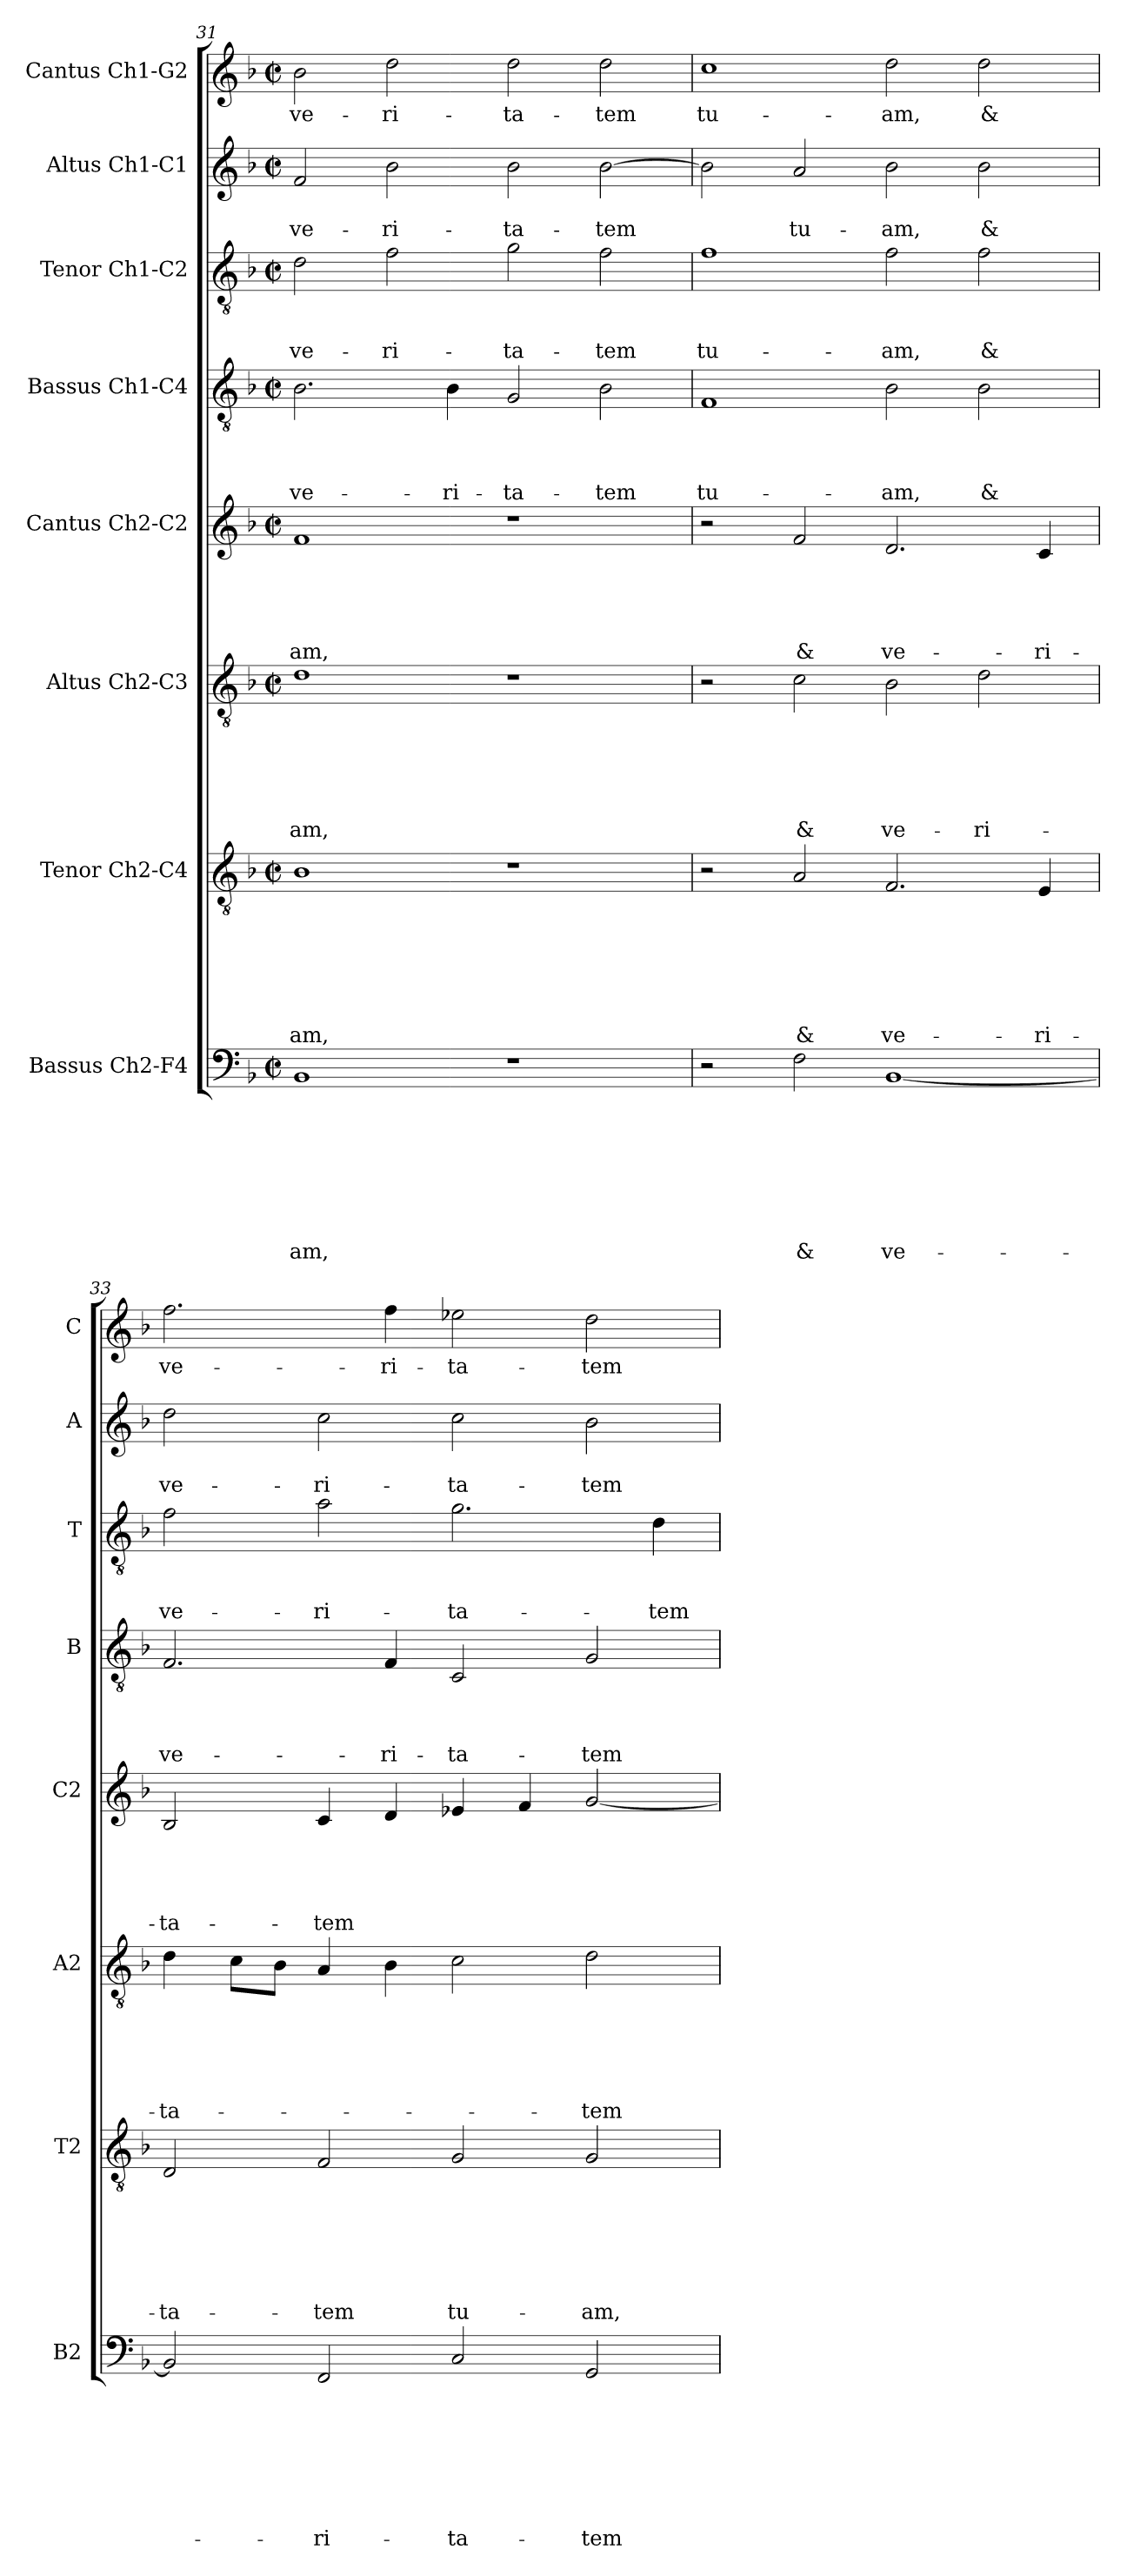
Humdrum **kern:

**kern	**text	**text	**text	**text	**text	**text	**text	**text	**kern	**text	**text	**text	**text	**text	**text	**text	**kern	**text	**text	**text	**text	**text	**text	**kern	**text	**text	**text	**text	**text	**kern	**text	**text	**text	**text	**kern	**text	**text	**text	**kern	**text	**text	**kern	**text
*part8	*part8	*part8	*part8	*part8	*part8	*part8	*part8	*part8	*part7	*part7	*part7	*part7	*part7	*part7	*part7	*part7	*part6	*part6	*part6	*part6	*part6	*part6	*part6	*part5	*part5	*part5	*part5	*part5	*part5	*part4	*part4	*part4	*part4	*part4	*part3	*part3	*part3	*part3	*part2	*part2	*part2	*part1	*part1
*staff8	*staff8	*staff8	*staff8	*staff8	*staff8	*staff8	*staff8	*staff8	*staff7	*staff7	*staff7	*staff7	*staff7	*staff7	*staff7	*staff7	*staff6	*staff6	*staff6	*staff6	*staff6	*staff6	*staff6	*staff5	*staff5	*staff5	*staff5	*staff5	*staff5	*staff4	*staff4	*staff4	*staff4	*staff4	*staff3	*staff3	*staff3	*staff3	*staff2	*staff2	*staff2	*staff1	*staff1
*I"Bassus Ch2-F4	*	*	*	*	*	*	*	*	*I"Tenor Ch2-C4	*	*	*	*	*	*	*	*I"Altus Ch2-C3	*	*	*	*	*	*	*I"Cantus Ch2-C2	*	*	*	*	*	*I"Bassus Ch1-C4	*	*	*	*	*I"Tenor Ch1-C2	*	*	*	*I"Altus Ch1-C1	*	*	*I"Cantus Ch1-G2	*
*I'B2	*	*	*	*	*	*	*	*	*I'T2	*	*	*	*	*	*	*	*I'A2	*	*	*	*	*	*	*I'C2	*	*	*	*	*	*I'B	*	*	*	*	*I'T	*	*	*	*I'A	*	*	*I'C	*
!!LO:PB:g=z
*clefF4	*	*	*	*	*	*	*	*	*clefGv2	*	*	*	*	*	*	*	*clefGv2	*	*	*	*	*	*	*clefG2	*	*	*	*	*	*clefGv2	*	*	*	*	*clefGv2	*	*	*	*clefG2	*	*	*clefG2	*
*k[b-]	*	*	*	*	*	*	*	*	*k[b-]	*	*	*	*	*	*	*	*k[b-]	*	*	*	*	*	*	*k[b-]	*	*	*	*	*	*k[b-]	*	*	*	*	*k[b-]	*	*	*	*k[b-]	*	*	*k[b-]	*
*F:	*	*	*	*	*	*	*	*	*F:	*	*	*	*	*	*	*	*F:	*	*	*	*	*	*	*F:	*	*	*	*	*	*F:	*	*	*	*	*F:	*	*	*	*F:	*	*	*F:	*
*M2/2	*	*	*	*	*	*	*	*	*M2/2	*	*	*	*	*	*	*	*M2/2	*	*	*	*	*	*	*M2/2	*	*	*	*	*	*M2/2	*	*	*	*	*M2/2	*	*	*	*M2/2	*	*	*M2/2	*
*met(c|)	*	*	*	*	*	*	*	*	*met(c|)	*	*	*	*	*	*	*	*met(c|)	*	*	*	*	*	*	*met(c|)	*	*	*	*	*	*met(c|)	*	*	*	*	*met(c|)	*	*	*	*met(c|)	*	*	*met(c|)	*
=31	=31	=31	=31	=31	=31	=31	=31	=31	=31	=31	=31	=31	=31	=31	=31	=31	=31	=31	=31	=31	=31	=31	=31	=31	=31	=31	=31	=31	=31	=31	=31	=31	=31	=31	=31	=31	=31	=31	=31	=31	=31	=31	=31
!	!	!	!	!	!	!	!	!LO:LY:b	!	!	!	!	!	!	!	!LO:LY:b	!	!	!	!	!	!	!LO:LY:b	!	!	!	!	!	!LO:LY:b	!	!	!	!	!LO:LY:b	!	!	!	!LO:LY:b	!	!	!LO:LY:b	!	!LO:LY:b
1BB-	.	.	.	.	.	.	.	-am,	1B-	.	.	.	.	.	.	-am,	1d	.	.	.	.	.	-am,	1f	.	.	.	.	-am,	2.B-\	.	.	.	ve-	2d\	.	.	ve-	2f/	.	ve-	2b-\	ve-
!	!	!	!	!	!	!	!	!	!	!	!	!	!	!	!	!	!	!	!	!	!	!	!	!	!	!	!	!	!	!	!	!	!	!	!	!	!	!LO:LY:b	!	!	!LO:LY:b	!	!LO:LY:b
.	.	.	.	.	.	.	.	.	.	.	.	.	.	.	.	.	.	.	.	.	.	.	.	.	.	.	.	.	.	.	.	.	.	.	2f\	.	.	-ri-	2b-\	.	-ri-	2dd\	-ri-
!	!	!	!	!	!	!	!	!	!	!	!	!	!	!	!	!	!	!	!	!	!	!	!	!	!	!	!	!	!	!	!	!	!	!LO:LY:b	!	!	!	!	!	!	!	!	!
.	.	.	.	.	.	.	.	.	.	.	.	.	.	.	.	.	.	.	.	.	.	.	.	.	.	.	.	.	.	4B-\	.	.	.	-ri-	.	.	.	.	.	.	.	.	.
!	!	!	!	!	!	!	!	!	!	!	!	!	!	!	!	!	!	!	!	!	!	!	!	!	!	!	!	!	!	!	!	!	!	!LO:LY:b	!	!	!	!LO:LY:b	!	!	!LO:LY:b	!	!LO:LY:b
1r	.	.	.	.	.	.	.	.	1r	.	.	.	.	.	.	.	1r	.	.	.	.	.	.	1r	.	.	.	.	.	2G/	.	.	.	-ta-	2g\	.	.	-ta-	2b-\	.	-ta-	2dd\	-ta-
!	!	!	!	!	!	!	!	!	!	!	!	!	!	!	!	!	!	!	!	!	!	!	!	!	!	!	!	!	!	!	!	!	!	!LO:LY:b	!	!	!	!LO:LY:b	!	!	!LO:LY:b	!	!LO:LY:b
.	.	.	.	.	.	.	.	.	.	.	.	.	.	.	.	.	.	.	.	.	.	.	.	.	.	.	.	.	.	2B-\	.	.	.	-tem	2f\	.	.	-tem	[2b-\	.	-tem	2dd\	-tem
=32	=32	=32	=32	=32	=32	=32	=32	=32	=32	=32	=32	=32	=32	=32	=32	=32	=32	=32	=32	=32	=32	=32	=32	=32	=32	=32	=32	=32	=32	=32	=32	=32	=32	=32	=32	=32	=32	=32	=32	=32	=32	=32	=32
!	!	!	!	!	!	!	!	!	!	!	!	!	!	!	!	!	!	!	!	!	!	!	!	!	!	!	!	!	!	!	!	!	!	!LO:LY:b	!	!	!	!LO:LY:b	!	!	!	!	!LO:LY:b
2r	.	.	.	.	.	.	.	.	2r	.	.	.	.	.	.	.	2r	.	.	.	.	.	.	2r	.	.	.	.	.	1F	.	.	.	tu-	1f	.	.	tu-	2b-\]	.	.	1cc	tu-
!	!	!	!	!	!	!	!	!LO:LY:b	!	!	!	!	!	!	!	!LO:LY:b	!	!	!	!	!	!	!LO:LY:b	!	!	!	!	!	!LO:LY:b	!	!	!	!	!	!	!	!	!	!	!	!LO:LY:b	!	!
2F\	.	.	.	.	.	.	.	&	2A/	.	.	.	.	.	.	&	2c\	.	.	.	.	.	&	2f/	.	.	.	.	&	.	.	.	.	.	.	.	.	.	2a/	.	tu-	.	.
!	!	!	!	!	!	!	!	!LO:LY:b	!	!	!	!	!	!	!	!LO:LY:b	!	!	!	!	!	!	!LO:LY:b	!	!	!	!	!	!LO:LY:b	!	!	!	!	!LO:LY:b	!	!	!	!LO:LY:b	!	!	!LO:LY:b	!	!LO:LY:b
[1BB-	.	.	.	.	.	.	.	ve-	2.F/	.	.	.	.	.	.	ve-	2B-\	.	.	.	.	.	ve-	2.d/	.	.	.	.	ve-	2B-\	.	.	.	-am,	2f\	.	.	-am,	2b-\	.	-am,	2dd\	-am,
!	!	!	!	!	!	!	!	!	!	!	!	!	!	!	!	!	!	!	!	!	!	!	!LO:LY:b	!	!	!	!	!	!	!	!	!	!	!LO:LY:b	!	!	!	!LO:LY:b	!	!	!LO:LY:b	!	!LO:LY:b
.	.	.	.	.	.	.	.	.	.	.	.	.	.	.	.	.	2d\	.	.	.	.	.	-ri-	.	.	.	.	.	.	2B-\	.	.	.	&	2f\	.	.	&	2b-\	.	&	2dd\	&
!	!	!	!	!	!	!	!	!	!	!	!	!	!	!	!	!LO:LY:b	!	!	!	!	!	!	!	!	!	!	!	!	!LO:LY:b	!	!	!	!	!	!	!	!	!	!	!	!	!	!
.	.	.	.	.	.	.	.	.	4E/	.	.	.	.	.	.	-ri-	.	.	.	.	.	.	.	4c/	.	.	.	.	-ri-	.	.	.	.	.	.	.	.	.	.	.	.	.	.
=33	=33	=33	=33	=33	=33	=33	=33	=33	=33	=33	=33	=33	=33	=33	=33	=33	=33	=33	=33	=33	=33	=33	=33	=33	=33	=33	=33	=33	=33	=33	=33	=33	=33	=33	=33	=33	=33	=33	=33	=33	=33	=33	=33
!	!	!	!	!	!	!	!	!	!	!	!	!	!	!	!	!LO:LY:b	!	!	!	!	!	!	!LO:LY:b	!	!	!	!	!	!LO:LY:b	!	!	!	!	!LO:LY:b	!	!	!	!LO:LY:b	!	!	!LO:LY:b	!	!LO:LY:b
2BB-/]	.	.	.	.	.	.	.	.	2D/	.	.	.	.	.	.	-ta-	4d\	.	.	.	.	.	-ta-	2B-/	.	.	.	.	-ta-	2.F/	.	.	.	ve-	2f\	.	.	ve-	2dd\	.	ve-	2.ff\	ve-
.	.	.	.	.	.	.	.	.	.	.	.	.	.	.	.	.	8c\L	.	.	.	.	.	.	.	.	.	.	.	.	.	.	.	.	.	.	.	.	.	.	.	.	.	.
.	.	.	.	.	.	.	.	.	.	.	.	.	.	.	.	.	8B-\J	.	.	.	.	.	.	.	.	.	.	.	.	.	.	.	.	.	.	.	.	.	.	.	.	.	.
!	!	!	!	!	!	!	!	!LO:LY:b	!	!	!	!	!	!	!	!LO:LY:b	!	!	!	!	!	!	!	!	!	!	!	!	!LO:LY:b	!	!	!	!	!	!	!	!	!LO:LY:b	!	!	!LO:LY:b	!	!
2FF/	.	.	.	.	.	.	.	-ri-	2F/	.	.	.	.	.	.	-tem	4A/	.	.	.	.	.	.	4c/	.	.	.	.	-tem	.	.	.	.	.	2a\	.	.	-ri-	2cc\	.	-ri-	.	.
!	!	!	!	!	!	!	!	!	!	!	!	!	!	!	!	!	!	!	!	!	!	!	!	!	!	!	!	!	!	!	!	!	!	!LO:LY:b	!	!	!	!	!	!	!	!	!LO:LY:b
.	.	.	.	.	.	.	.	.	.	.	.	.	.	.	.	.	4B-\	.	.	.	.	.	.	4d/	.	.	.	.	.	4F/	.	.	.	-ri-	.	.	.	.	.	.	.	4ff\	-ri-
!	!	!	!	!	!	!	!	!LO:LY:b	!	!	!	!	!	!	!	!LO:LY:b	!	!	!	!	!	!	!	!	!	!	!	!	!	!	!	!	!	!LO:LY:b	!	!	!	!LO:LY:b	!	!	!LO:LY:b	!	!LO:LY:b
2C/	.	.	.	.	.	.	.	-ta-	2G/	.	.	.	.	.	.	tu-	2c\	.	.	.	.	.	.	4e-X/	.	.	.	.	.	2C/	.	.	.	-ta-	2.g\	.	.	-ta-	2cc\	.	-ta-	2ee-X\	-ta-
.	.	.	.	.	.	.	.	.	.	.	.	.	.	.	.	.	.	.	.	.	.	.	.	4f/	.	.	.	.	.	.	.	.	.	.	.	.	.	.	.	.	.	.	.
!	!	!	!	!	!	!	!	!LO:LY:b	!	!	!	!	!	!	!	!LO:LY:b	!	!	!	!	!	!	!LO:LY:b	!	!	!	!	!	!	!	!	!	!	!LO:LY:b	!	!	!	!	!	!	!LO:LY:b	!	!LO:LY:b
2GG/	.	.	.	.	.	.	.	-tem	2G/	.	.	.	.	.	.	-am,	2d\	.	.	.	.	.	-tem	[2g/	.	.	.	.	.	2G/	.	.	.	-tem	.	.	.	.	2b-\	.	-tem	2dd\	-tem
!	!	!	!	!	!	!	!	!	!	!	!	!	!	!	!	!	!	!	!	!	!	!	!	!	!	!	!	!	!	!	!	!	!	!	!	!	!	!LO:LY:b	!	!	!	!	!
.	.	.	.	.	.	.	.	.	.	.	.	.	.	.	.	.	.	.	.	.	.	.	.	.	.	.	.	.	.	.	.	.	.	.	4d\	.	.	-tem	.	.	.	.	.
=	=	=	=	=	=	=	=	=	=	=	=	=	=	=	=	=	=	=	=	=	=	=	=	=	=	=	=	=	=	=	=	=	=	=	=	=	=	=	=	=	=	=	=
*-	*-	*-	*-	*-	*-	*-	*-	*-	*-	*-	*-	*-	*-	*-	*-	*-	*-	*-	*-	*-	*-	*-	*-	*-	*-	*-	*-	*-	*-	*-	*-	*-	*-	*-	*-	*-	*-	*-	*-	*-	*-	*-	*-
